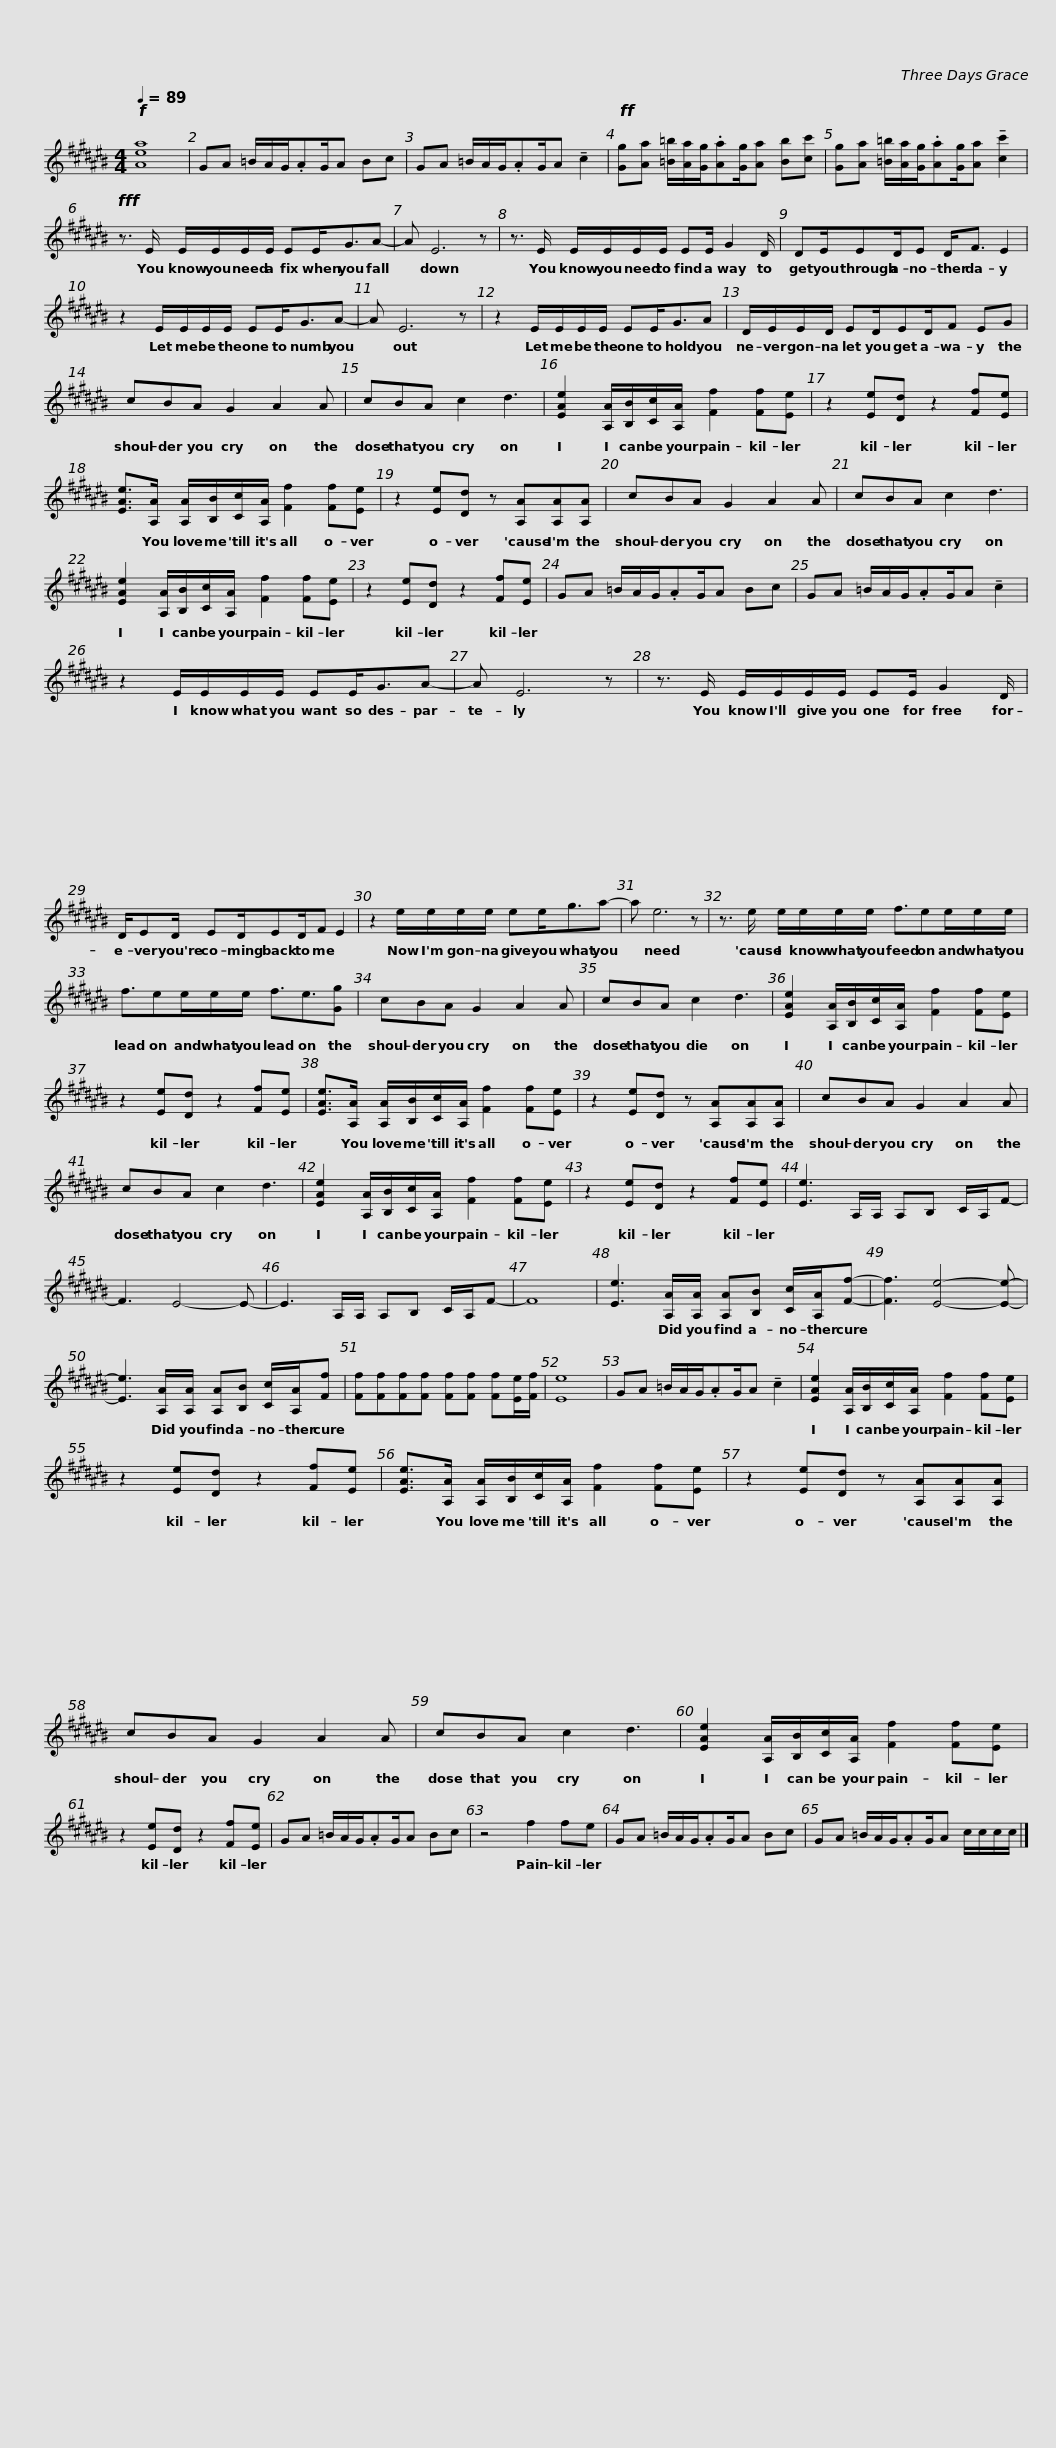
X:1
L:1/8
Q:1/4=89
M:4/4
I:linebreak $
K:none
V:1 treble transpose=-9
V:1
[K:C#]!f! [Aea]8 | GA =B/A/G/.AG/A Bc | GA =B/A/G/.AG/A !tenuto!c2 |!ff! [Gg][Aa] [=B=b]/[Aa]/[Gg]/.[Aa][Gg]/[Aa] [Bb][cc'] |$ [Gg][Aa] [=B=b]/[Aa]/[Gg]/.[Aa][Gg]/[Aa] !tenuto![cc']2 | %5
!fff! z3/2 E/ E/E/E/E/ EE<GA- | A E6 z |$ z3/2 E/ E/E/E/E/ EE/ G2 D/ | DE/ED/E D<F E2 |$ z2 E/E/E/E/ EE<GA- | %10
 A E6 z | z2 E/E/E/E/ EE<GA |$ D/E/E/D/ ED/ED/F EG | cBA G2 A2 A | cBA c2 d3 |$ %15
 [EAe]2 [A,A]/[B,B]/[Cc]/[A,A]/ [Ff]2 [Ff][Ee] | z2 [Ee][Dd] z2 [Ff][Ee] | [EAe]>[A,A] [A,A]/[B,B]/[Cc]/[A,A]/ [Ff]2 [Ff][Ee] |$ z2 [Ee][Dd] z [A,A][A,A][A,A] | cBA G2 A2 A | %20
 cBA c2 d3 |$ [EAe]2 [A,A]/[B,B]/[Cc]/[A,A]/ [Ff]2 [Ff][Ee] | z2 [Ee][Dd] z2 [Ff][Ee] | GA =B/A/G/.AG/A Bc | GA =B/A/G/.AG/A !tenuto!c2 |$ %25
 z2 E/E/E/E/ EE<GA- | A E6 z | z3/2 E/ E/E/E/E/ EE/ G2 D/ |$ D/ED/ ED/ED/F E2 | z2 e/e/e/e/ ee<ga- | %30
 a e6 z |$ z3/2 e/ e/e/e/e/ f3/2ee/e/e/ | f3/2ee/e/e/ f3/2e3/2[Gg] |$ cBA G2 A2 A | cBA c2 d3 | %35
 [EAe]2 [A,A]/[B,B]/[Cc]/[A,A]/ [Ff]2 [Ff][Ee] | z2 [Ee][Dd] z2 [Ff][Ee] |$ [EAe]>[A,A] [A,A]/[B,B]/[Cc]/[A,A]/ [Ff]2 [Ff][Ee] | z2 [Ee][Dd] z [A,A][A,A][A,A] | cBA G2 A2 A |$ %40
 cBA c2 d3 | [EAe]2 [A,A]/[B,B]/[Cc]/[A,A]/ [Ff]2 [Ff][Ee] | z2 [Ee][Dd] z2 [Ff][Ee] | [Ee]3 A,/A,/ A,B, C/A,/F- |$ F3 E4- E- | %45
 E3 A,/A,/ A,B, C/A,/F- | F8 | [Ee]3 [A,A]/[A,A]/ [A,A][B,B] [Cc]/[A,A]/[Ff]- | [Ff]3 [Ee]4- [Ee]- |$ [Ee]3 [A,A]/[A,A]/ [A,A][B,B] [Cc]/[A,A]/[Ff] | %50
 [Ff][Ff][Ff][Ff] [Ff][Ff] [Ff][Ee]/[Ff]/ | [Ee]8 | GA =B/A/G/.AG/A !tenuto!c2 |$ [EAe]2 [A,A]/[B,B]/[Cc]/[A,A]/ [Ff]2 [Ff][Ee] | z2 [Ee][Dd] z2 [Ff][Ee] | %55
 [EAe]>[A,A] [A,A]/[B,B]/[Cc]/[A,A]/ [Ff]2 [Ff][Ee] |$ z2 [Ee][Dd] z [A,A][A,A][A,A] | cBA G2 A2 A | cBA c2 d3 |$ [EAe]2 [A,A]/[B,B]/[Cc]/[A,A]/ [Ff]2 [Ff][Ee] | %60
 z2 [Ee][Dd] z2 [Ff][Ee] | GA =B/A/G/.AG/A Bc | z4 f2 fe |$ GA =B/A/G/.AG/A Bc | GA =B/A/G/.AG/A c/c/c/c/ |] %65
